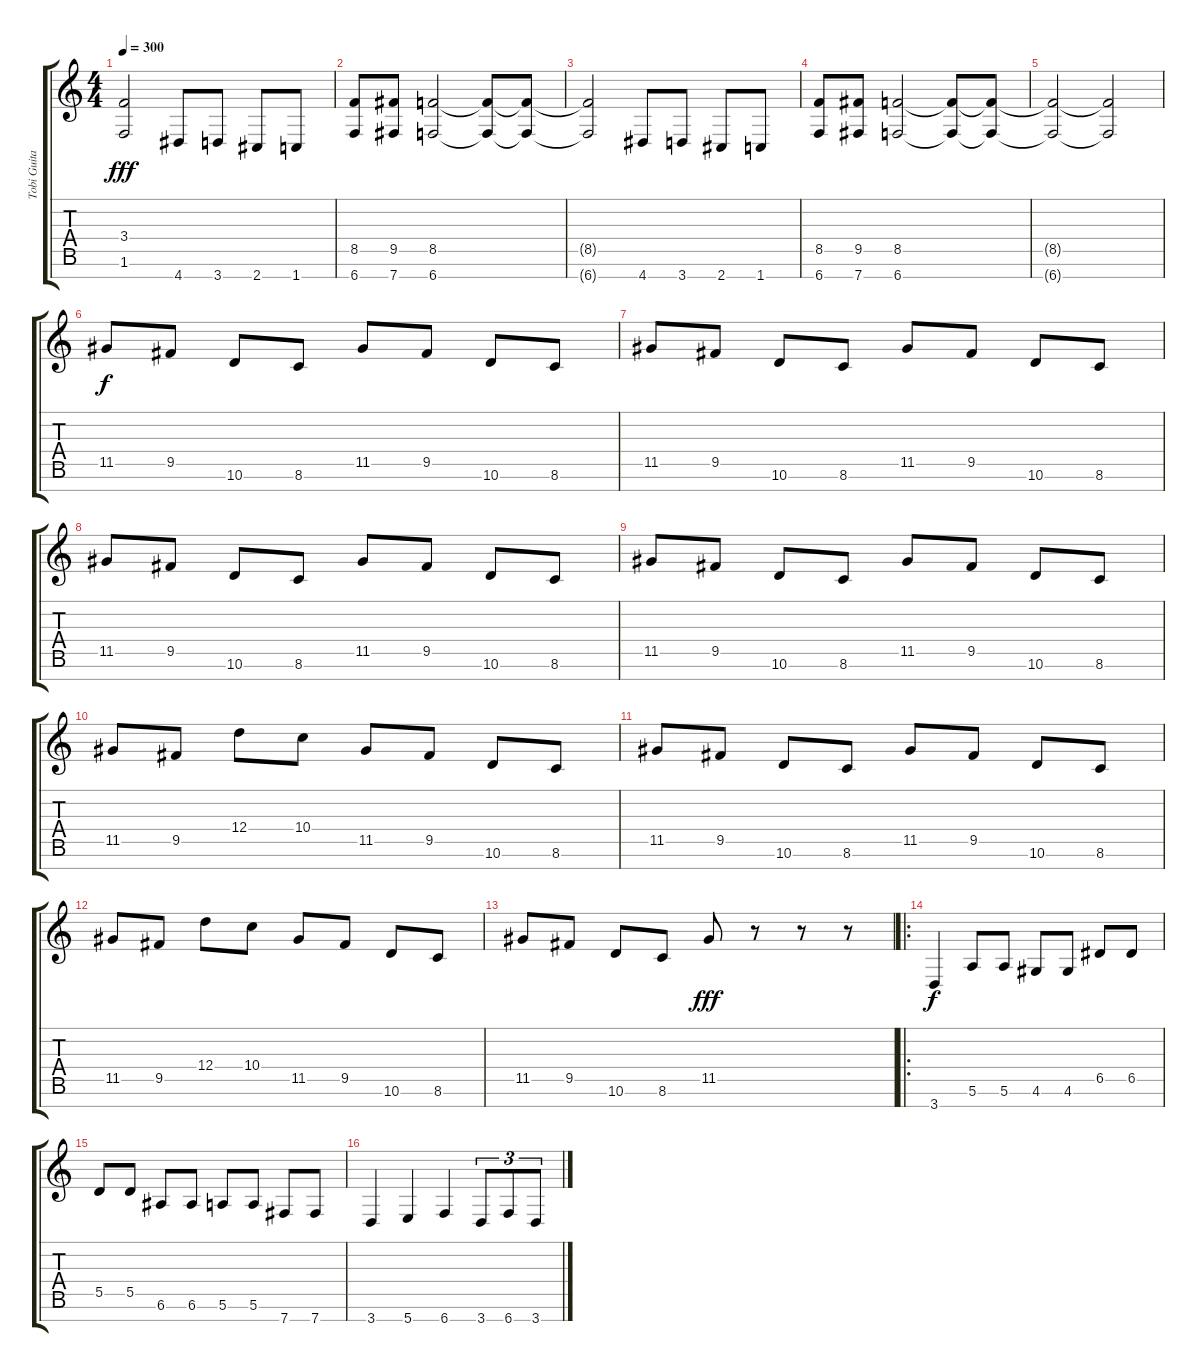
\track ("Tobi Guitar (7 String)" "Tobi Guita") {instrument distortionguitar}
\staff {score tabs}
\tuning (E4 B3 G3 D3 A2 E2 B1) {hide}
\ts (4 4)
\tempo 300
\clef g2
\ks c
(3.4 1.6).2{dy fff} 4.7.8 3.7.8 2.7.8 1.7.8 |
(8.5 6.7).8 (9.5 7.7).8 (8.5 6.7).2 (8.5{t} 6.7{t}).8 (8.5{t} 6.7{t}).8 |
(8.5{t} 6.7{t}).2 4.7.8 3.7.8 2.7.8 1.7.8 |
(8.5 6.7).8 (9.5 7.7).8 (8.5 6.7).2 (8.5{t} 6.7{t}).8 (8.5{t} 6.7{t}).8 |
(8.5{t} 6.7{t}).2 (8.5{t} 6.7{t}).2 |
11.5.8{dy f} 9.5.8 10.6.8 8.6.8 11.5.8 9.5.8 10.6.8 8.6.8 |
11.5.8 9.5.8 10.6.8 8.6.8 11.5.8 9.5.8 10.6.8 8.6.8 |
11.5.8 9.5.8 10.6.8 8.6.8 11.5.8 9.5.8 10.6.8 8.6.8 |
11.5.8 9.5.8 10.6.8 8.6.8 11.5.8 9.5.8 10.6.8 8.6.8 |
11.5.8 9.5.8 12.4.8 10.4.8 11.5.8 9.5.8 10.6.8 8.6.8 |
11.5.8 9.5.8 10.6.8 8.6.8 11.5.8 9.5.8 10.6.8 8.6.8 |
11.5.8 9.5.8 12.4.8 10.4.8 11.5.8 9.5.8 10.6.8 8.6.8 |
11.5.8 9.5.8 10.6.8 8.6.8 11.5.8{dy fff} r.8 r.8 r.8 |
\ro
3.7.4{dy f} 5.6.8 5.6.8 4.6.8 4.6.8 6.5.8 6.5.8 |
5.5.8 5.5.8 6.6.8 6.6.8 5.6.8 5.6.8 7.7.8 7.7.8 |
3.7.4 5.7.4 6.7.4 3.7.8{tu (3 2)} 6.7.8{tu (3 2)} 3.7.8{tu (3 2)}
